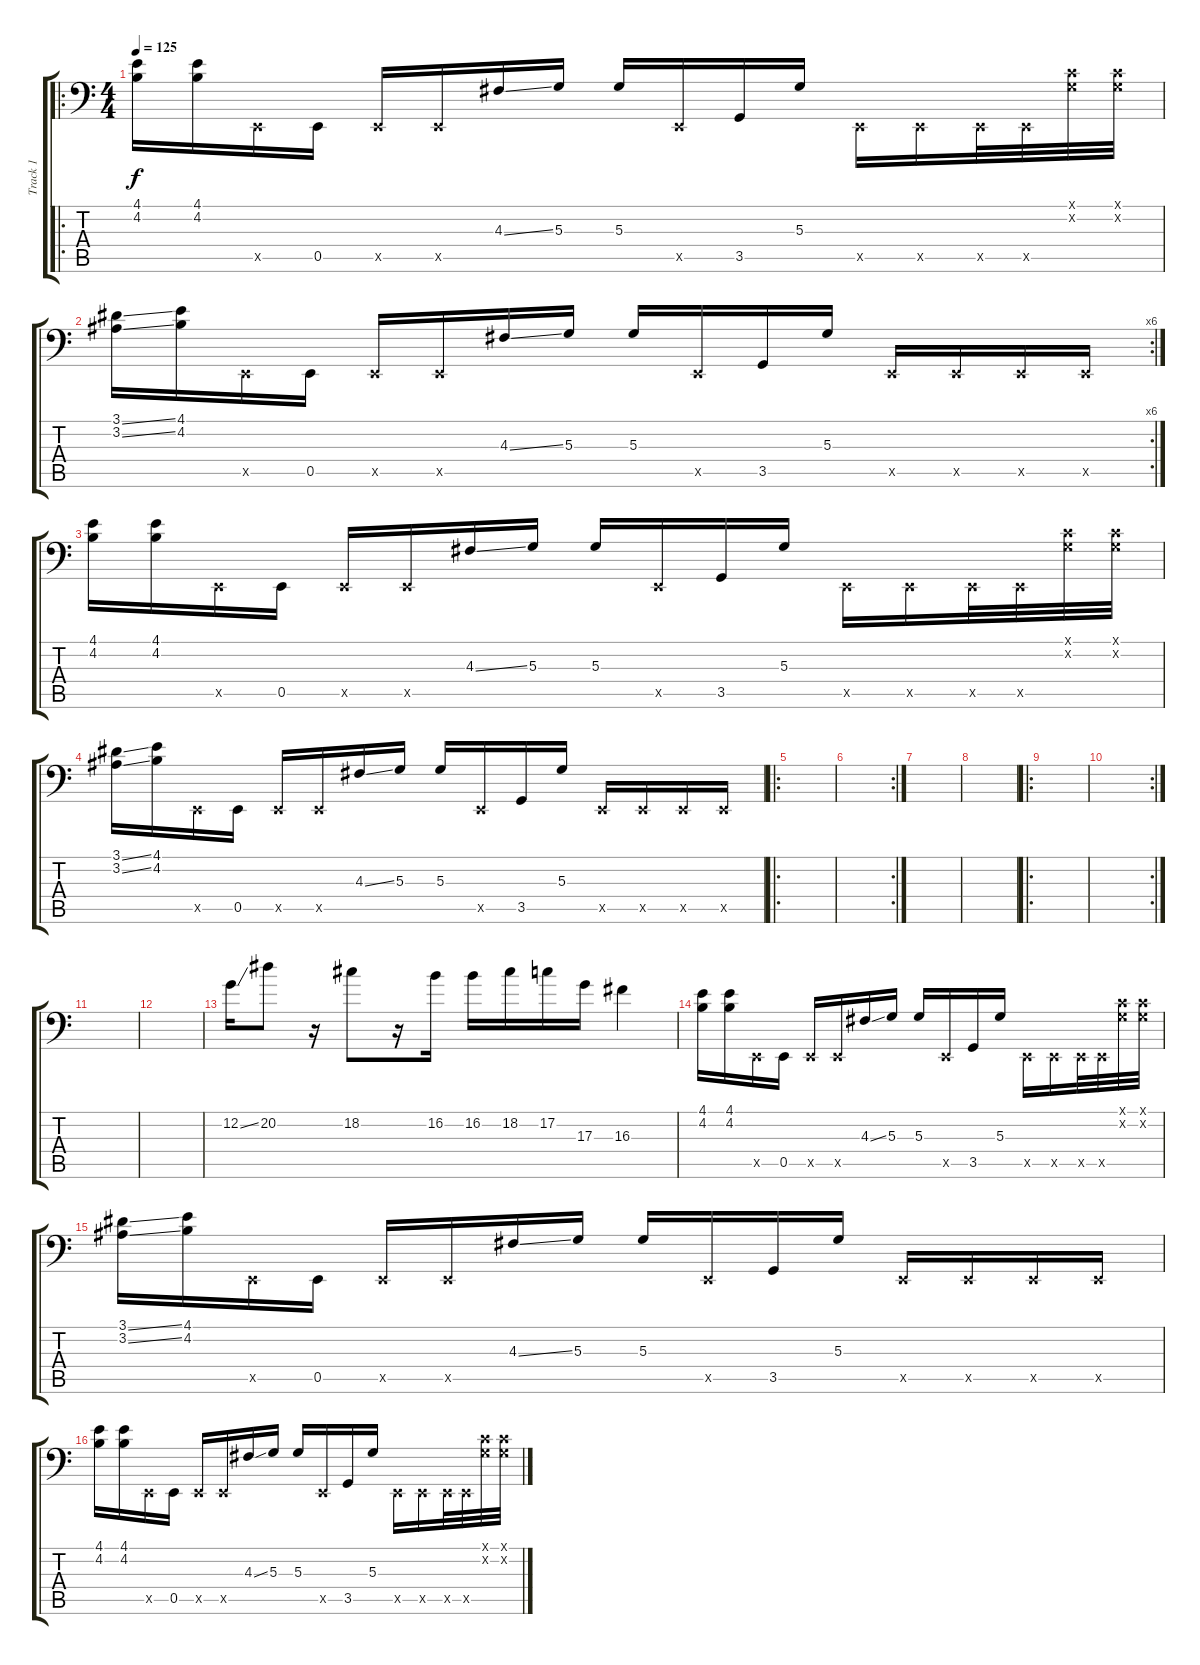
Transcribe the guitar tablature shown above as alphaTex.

\track ("Track 1" "Track 1") {instrument slapbass1}
\staff {score tabs}
\tuning (C3 G2 D2 A1 E1 B0) {hide}
\ro
\ts (4 4)
\tempo 125
\clef f4
\ks c
(4.1 4.2).16{dy f} (4.1 4.2).16 0.5{x}.16 0.5.16 0.5{x}.16 0.5{x}.16 4.3{ss}.16 5.3.16 5.3.16 0.5{x}.16 3.5.16 5.3.16 0.5{x}.16 0.5{x}.16 0.5{x}.32 0.5{x}.32 (0.1{x} 0.2{x}).32 (0.1{x} 0.2{x}).32 |
\rc 6
(3.1{ss} 3.2{ss}).16 (4.1 4.2).16 0.5{x}.16 0.5.16 0.5{x}.16 0.5{x}.16 4.3{ss}.16 5.3.16 5.3.16 0.5{x}.16 3.5.16 5.3.16 0.5{x}.16 0.5{x}.16 0.5{x}.16 0.5{x}.16 |
(4.1 4.2).16 (4.1 4.2).16 0.5{x}.16 0.5.16 0.5{x}.16 0.5{x}.16 4.3{ss}.16 5.3.16 5.3.16 0.5{x}.16 3.5.16 5.3.16 0.5{x}.16 0.5{x}.16 0.5{x}.32 0.5{x}.32 (0.1{x} 0.2{x}).32 (0.1{x} 0.2{x}).32 |
(3.1{ss} 3.2{ss}).16 (4.1 4.2).16 0.5{x}.16 0.5.16 0.5{x}.16 0.5{x}.16 4.3{ss}.16 5.3.16 5.3.16 0.5{x}.16 3.5.16 5.3.16 0.5{x}.16 0.5{x}.16 0.5{x}.16 0.5{x}.16 |
\ro
|
\rc 2
|
|
|
\ro
|
\rc 2
|
|
|
12.2{ss}.16 20.2.8 r.16 18.2.8 r.16 16.2.16 16.2.16 18.2.16 17.2.16 17.3.16 16.3.4 |
(4.1 4.2).16 (4.1 4.2).16 0.5{x}.16 0.5.16 0.5{x}.16 0.5{x}.16 4.3{ss}.16 5.3.16 5.3.16 0.5{x}.16 3.5.16 5.3.16 0.5{x}.16 0.5{x}.16 0.5{x}.32 0.5{x}.32 (0.1{x} 0.2{x}).32 (0.1{x} 0.2{x}).32 |
(3.1{ss} 3.2{ss}).16 (4.1 4.2).16 0.5{x}.16 0.5.16 0.5{x}.16 0.5{x}.16 4.3{ss}.16 5.3.16 5.3.16 0.5{x}.16 3.5.16 5.3.16 0.5{x}.16 0.5{x}.16 0.5{x}.16 0.5{x}.16 |
(4.1 4.2).16 (4.1 4.2).16 0.5{x}.16 0.5.16 0.5{x}.16 0.5{x}.16 4.3{ss}.16 5.3.16 5.3.16 0.5{x}.16 3.5.16 5.3.16 0.5{x}.16 0.5{x}.16 0.5{x}.32 0.5{x}.32 (0.1{x} 0.2{x}).32 (0.1{x} 0.2{x}).32
